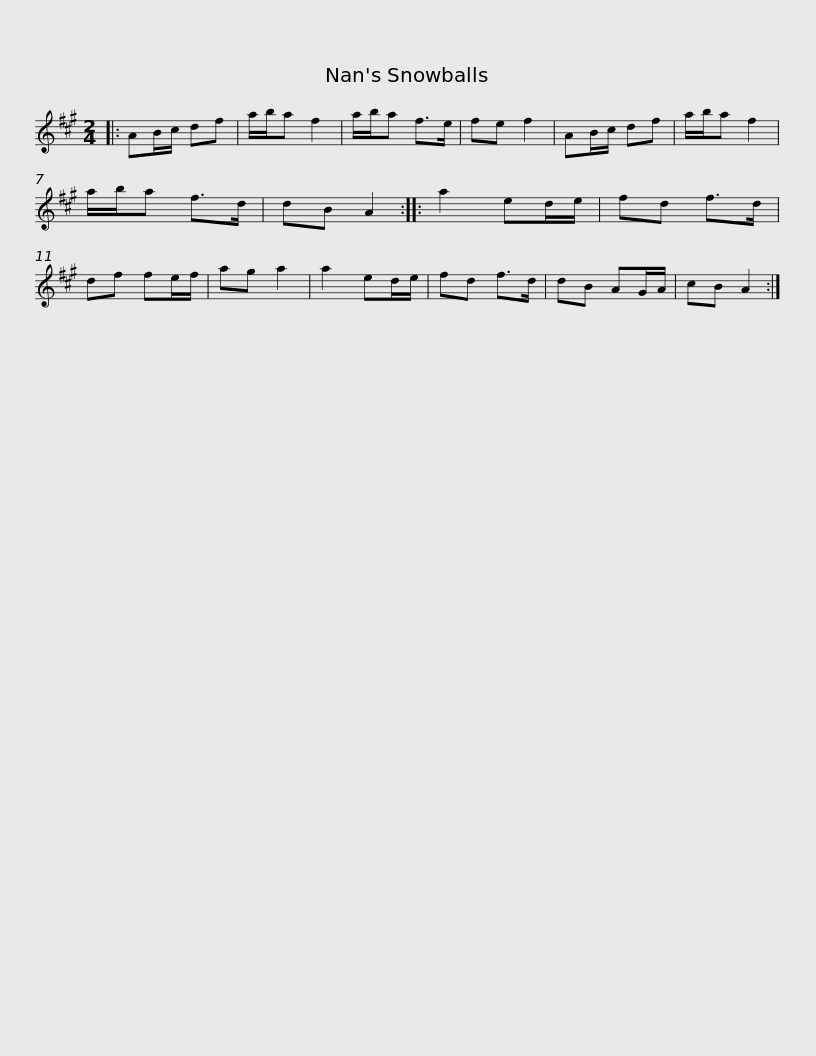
X:1
L:1/8
M:2/4
I:linebreak $
K:A
V:1 treble
V:1
|: AB/c/ df | a/b/a f2 | a/b/a f>e | fe f2 | AB/c/ df | %5
 a/b/a f2 | a/b/a f>d | dB A2 ::$ a2 ed/e/ | fd f>d | %10
 df fe/f/ | ag a2 | a2 ed/e/ | fd f>d | dB AG/A/ | %15
 cB A2 :| %16
